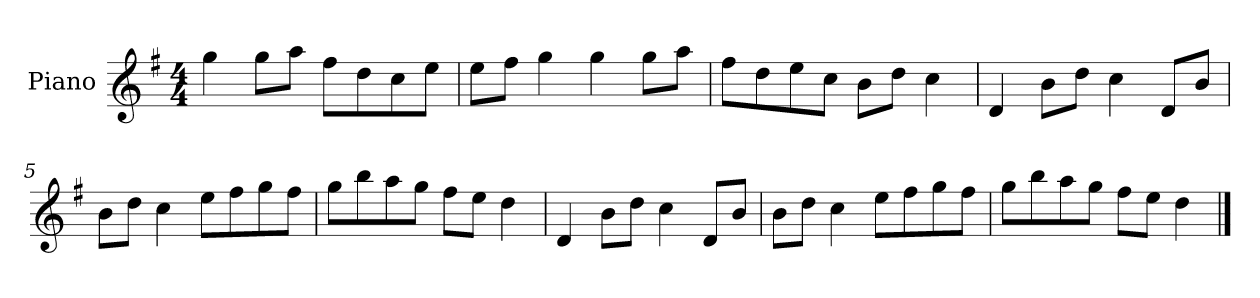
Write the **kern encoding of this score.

**kern
*part1
*staff1
*I"Piano
*I'P-no
*clefG2
*k[f#]
*M4/4
*MM90
=1
4gg\
8gg\L
8aa\J
8ff#\L
8dd\
8cc\
8ee\J
=2
8ee\L
8ff#\J
4gg\
4gg\
8gg\L
8aa\J
=3
8ff#\L
8dd\
8ee\
8cc\J
8b\L
8dd\J
4cc\
=4
4d/
8b\L
8dd\J
4cc\
8d/L
8b/J
=5
8b\L
8dd\J
4cc\
8ee\L
8ff#\
8gg\
8ff#\J
!!LO:LB:g=z
=6
8gg\L
8bb\
8aa\
8gg\J
8ff#\L
8ee\J
4dd\
=7
4d/
8b\L
8dd\J
4cc\
8d/L
8b/J
=8
8b\L
8dd\J
4cc\
8ee\L
8ff#\
8gg\
8ff#\J
=9
8gg\L
8bb\
8aa\
8gg\J
8ff#\L
8ee\J
4dd\
==
*-
